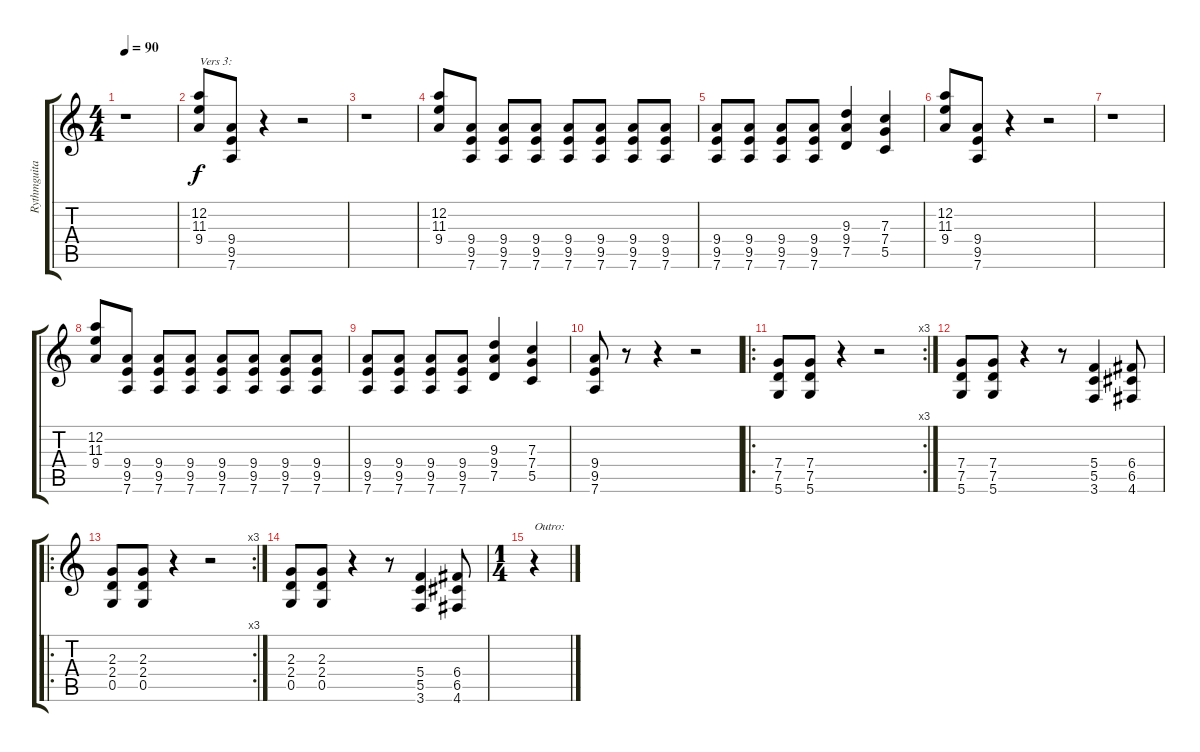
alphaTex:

\track ("Rythmguitar  (Tim):" "Rythmguita") {instrument overdrivenguitar}
\staff {score tabs}
\tuning (D4 A3 F3 C3 G2 D2) {hide}
\ts (4 4)
\tempo 90
\clef g2
\ks c
r.1{dy f} |
(12.2 11.3 9.4).8{txt "Vers 3:"} (9.4 9.5 7.6).8 r.4 r.2 |
r.1 |
(12.2 11.3 9.4).8 (9.4 9.5 7.6).8 (9.4 9.5 7.6).8 (9.4 9.5 7.6).8 (9.4 9.5 7.6).8 (9.4 9.5 7.6).8 (9.4 9.5 7.6).8 (9.4 9.5 7.6).8 |
(9.4 9.5 7.6).8 (9.4 9.5 7.6).8 (9.4 9.5 7.6).8 (9.4 9.5 7.6).8 (9.3 9.4 7.5).4 (7.3 7.4 5.5).4 |
(12.2 11.3 9.4).8 (9.4 9.5 7.6).8 r.4 r.2 |
r.1 |
(12.2 11.3 9.4).8 (9.4 9.5 7.6).8 (9.4 9.5 7.6).8 (9.4 9.5 7.6).8 (9.4 9.5 7.6).8 (9.4 9.5 7.6).8 (9.4 9.5 7.6).8 (9.4 9.5 7.6).8 |
(9.4 9.5 7.6).8 (9.4 9.5 7.6).8 (9.4 9.5 7.6).8 (9.4 9.5 7.6).8 (9.3 9.4 7.5).4 (7.3 7.4 5.5).4 |
(9.4 9.5 7.6).8 r.8 r.4 r.2 |
\ro
\rc 3
(7.4 7.5 5.6).8 (7.4 7.5 5.6).8 r.4 r.2 |
(7.4 7.5 5.6).8 (7.4 7.5 5.6).8 r.4 r.8 (5.4 5.5 3.6).4 (6.4 6.5 4.6).8 |
\ro
\rc 3
(2.3 2.4 0.5).8 (2.3 2.4 0.5).8 r.4 r.2 |
(2.3 2.4 0.5).8 (2.3 2.4 0.5).8 r.4 r.8 (5.4 5.5 3.6).4 (6.4 6.5 4.6).8 |
\ts (1 4)
r.4{txt "Outro:"}
